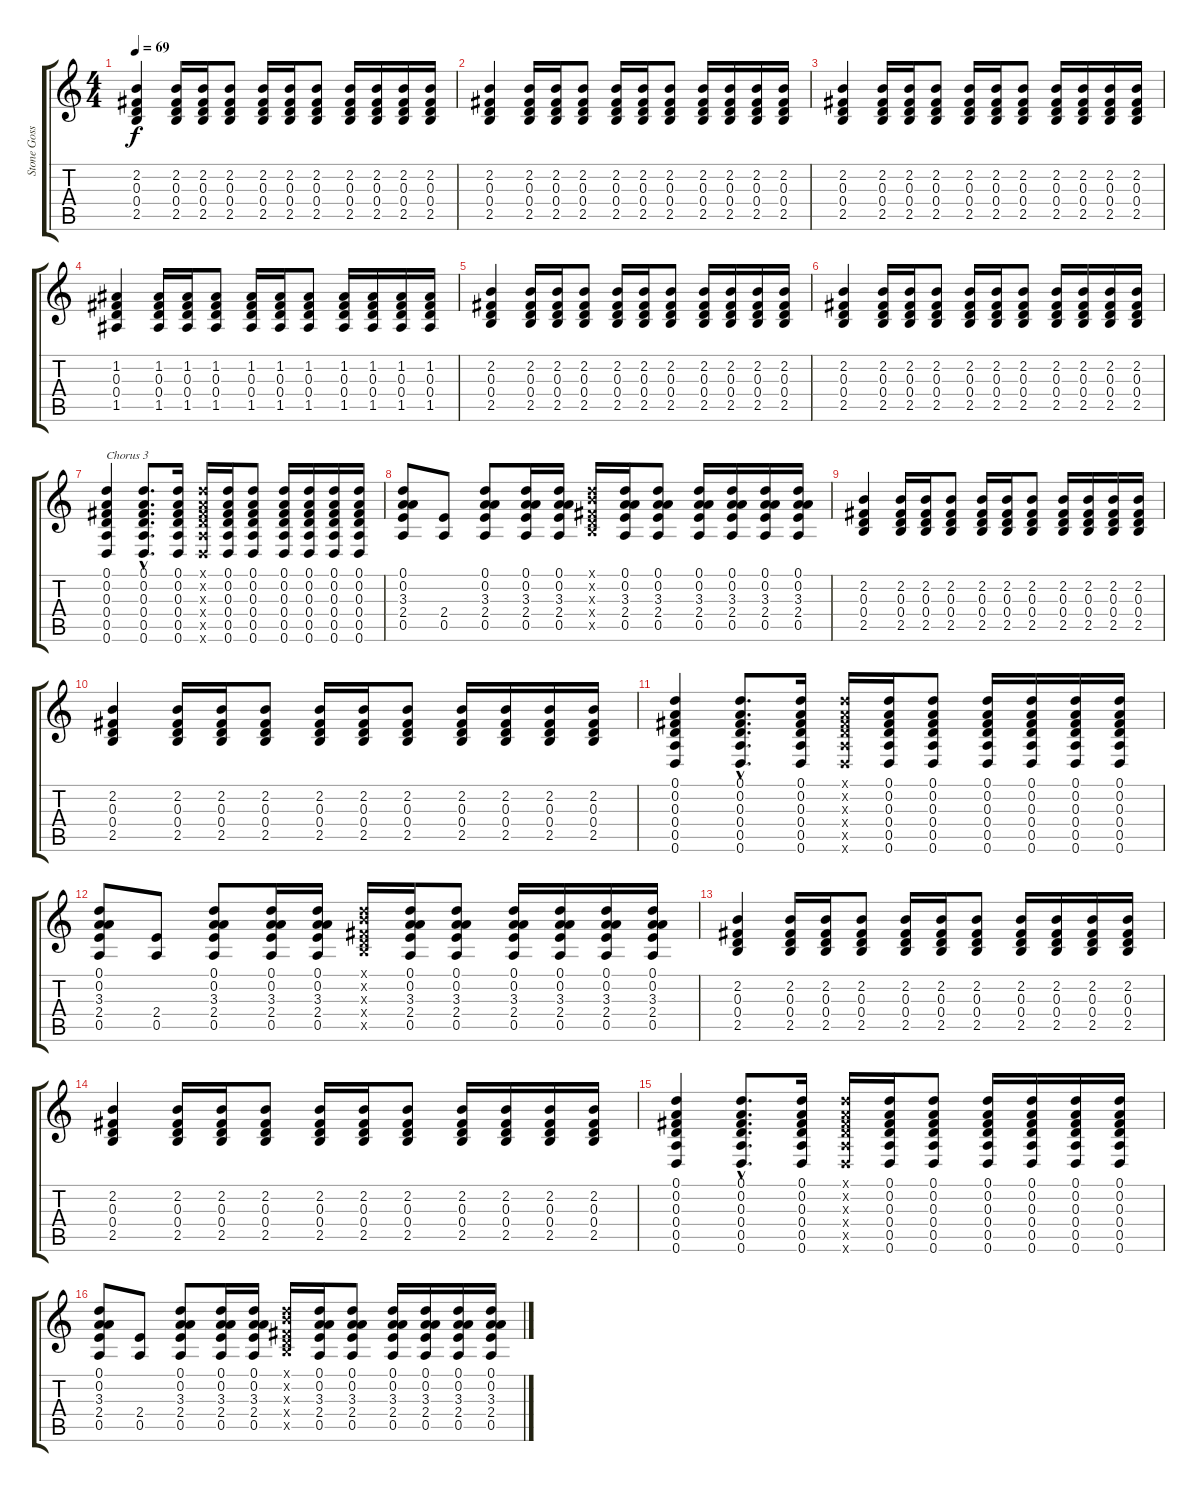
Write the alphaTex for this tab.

\track ("Stone Gossard" "Stone Goss") {instrument acousticguitarsteel}
\staff {score tabs}
\tuning (D4 A3 Gb3 D3 A2 D2) {hide}
\ts (4 4)
\tempo 69
\clef g2
\ks c
(2.2 0.3 0.4 2.5).4{dy f} (2.2 0.3 0.4 2.5).16 (2.2 0.3 0.4 2.5).16 (2.2 0.3 0.4 2.5).8 (2.2 0.3 0.4 2.5).16 (2.2 0.3 0.4 2.5).16 (2.2 0.3 0.4 2.5).8 (2.2 0.3 0.4 2.5).16 (2.2 0.3 0.4 2.5).16 (2.2 0.3 0.4 2.5).16 (2.2 0.3 0.4 2.5).16 |
(2.2 0.3 0.4 2.5).4 (2.2 0.3 0.4 2.5).16 (2.2 0.3 0.4 2.5).16 (2.2 0.3 0.4 2.5).8 (2.2 0.3 0.4 2.5).16 (2.2 0.3 0.4 2.5).16 (2.2 0.3 0.4 2.5).8 (2.2 0.3 0.4 2.5).16 (2.2 0.3 0.4 2.5).16 (2.2 0.3 0.4 2.5).16 (2.2 0.3 0.4 2.5).16 |
(2.2 0.3 0.4 2.5).4 (2.2 0.3 0.4 2.5).16 (2.2 0.3 0.4 2.5).16 (2.2 0.3 0.4 2.5).8 (2.2 0.3 0.4 2.5).16 (2.2 0.3 0.4 2.5).16 (2.2 0.3 0.4 2.5).8 (2.2 0.3 0.4 2.5).16 (2.2 0.3 0.4 2.5).16 (2.2 0.3 0.4 2.5).16 (2.2 0.3 0.4 2.5).16 |
(1.2 0.3 0.4 1.5).4 (1.2 0.3 0.4 1.5).16 (1.2 0.3 0.4 1.5).16 (1.2 0.3 0.4 1.5).8 (1.2 0.3 0.4 1.5).16 (1.2 0.3 0.4 1.5).16 (1.2 0.3 0.4 1.5).8 (1.2 0.3 0.4 1.5).16 (1.2 0.3 0.4 1.5).16 (1.2 0.3 0.4 1.5).16 (1.2 0.3 0.4 1.5).16 |
(2.2 0.3 0.4 2.5).4 (2.2 0.3 0.4 2.5).16 (2.2 0.3 0.4 2.5).16 (2.2 0.3 0.4 2.5).8 (2.2 0.3 0.4 2.5).16 (2.2 0.3 0.4 2.5).16 (2.2 0.3 0.4 2.5).8 (2.2 0.3 0.4 2.5).16 (2.2 0.3 0.4 2.5).16 (2.2 0.3 0.4 2.5).16 (2.2 0.3 0.4 2.5).16 |
(2.2 0.3 0.4 2.5).4 (2.2 0.3 0.4 2.5).16 (2.2 0.3 0.4 2.5).16 (2.2 0.3 0.4 2.5).8 (2.2 0.3 0.4 2.5).16 (2.2 0.3 0.4 2.5).16 (2.2 0.3 0.4 2.5).8 (2.2 0.3 0.4 2.5).16 (2.2 0.3 0.4 2.5).16 (2.2 0.3 0.4 2.5).16 (2.2 0.3 0.4 2.5).16 |
(0.1 0.2 0.3 0.4 0.5 0.6).4{txt "Chorus 3"} (0.1{hac} 0.2{hac} 0.3{hac} 0.4{hac} 0.5{hac} 0.6{hac}).8{d} (0.1 0.2 0.3 0.4 0.5 0.6).16 (0.1{x} 0.2{x} 0.3{x} 0.4{x} 0.5{x} 0.6{x}).16 (0.1 0.2 0.3 0.4 0.5 0.6).16 (0.1 0.2 0.3 0.4 0.5 0.6).8 (0.1 0.2 0.3 0.4 0.5 0.6).16 (0.1 0.2 0.3 0.4 0.5 0.6).16 (0.1 0.2 0.3 0.4 0.5 0.6).16 (0.1 0.2 0.3 0.4 0.5 0.6).16 |
(0.1 0.2 3.3 2.4 0.5).8 (2.4 0.5).8 (0.1 0.2 3.3 2.4 0.5).8 (0.1 0.2 3.3 2.4 0.5).16 (0.1 0.2 3.3 2.4 0.5).16 (0.1{x} 2.2{x} 0.3{x} 0.4{x} 2.5{x}).16 (0.1 0.2 3.3 2.4 0.5).16 (0.1 0.2 3.3 2.4 0.5).8 (0.1 0.2 3.3 2.4 0.5).16 (0.1 0.2 3.3 2.4 0.5).16 (0.1 0.2 3.3 2.4 0.5).16 (0.1 0.2 3.3 2.4 0.5).16 |
(2.2 0.3 0.4 2.5).4 (2.2 0.3 0.4 2.5).16 (2.2 0.3 0.4 2.5).16 (2.2 0.3 0.4 2.5).8 (2.2 0.3 0.4 2.5).16 (2.2 0.3 0.4 2.5).16 (2.2 0.3 0.4 2.5).8 (2.2 0.3 0.4 2.5).16 (2.2 0.3 0.4 2.5).16 (2.2 0.3 0.4 2.5).16 (2.2 0.3 0.4 2.5).16 |
(2.2 0.3 0.4 2.5).4 (2.2 0.3 0.4 2.5).16 (2.2 0.3 0.4 2.5).16 (2.2 0.3 0.4 2.5).8 (2.2 0.3 0.4 2.5).16 (2.2 0.3 0.4 2.5).16 (2.2 0.3 0.4 2.5).8 (2.2 0.3 0.4 2.5).16 (2.2 0.3 0.4 2.5).16 (2.2 0.3 0.4 2.5).16 (2.2 0.3 0.4 2.5).16 |
(0.1 0.2 0.3 0.4 0.5 0.6).4 (0.1{hac} 0.2{hac} 0.3{hac} 0.4{hac} 0.5{hac} 0.6{hac}).8{d} (0.1 0.2 0.3 0.4 0.5 0.6).16 (0.1{x} 0.2{x} 0.3{x} 0.4{x} 0.5{x} 0.6{x}).16 (0.1 0.2 0.3 0.4 0.5 0.6).16 (0.1 0.2 0.3 0.4 0.5 0.6).8 (0.1 0.2 0.3 0.4 0.5 0.6).16 (0.1 0.2 0.3 0.4 0.5 0.6).16 (0.1 0.2 0.3 0.4 0.5 0.6).16 (0.1 0.2 0.3 0.4 0.5 0.6).16 |
(0.1 0.2 3.3 2.4 0.5).8 (2.4 0.5).8 (0.1 0.2 3.3 2.4 0.5).8 (0.1 0.2 3.3 2.4 0.5).16 (0.1 0.2 3.3 2.4 0.5).16 (0.1{x} 2.2{x} 0.3{x} 0.4{x} 2.5{x}).16 (0.1 0.2 3.3 2.4 0.5).16 (0.1 0.2 3.3 2.4 0.5).8 (0.1 0.2 3.3 2.4 0.5).16 (0.1 0.2 3.3 2.4 0.5).16 (0.1 0.2 3.3 2.4 0.5).16 (0.1 0.2 3.3 2.4 0.5).16 |
(2.2 0.3 0.4 2.5).4 (2.2 0.3 0.4 2.5).16 (2.2 0.3 0.4 2.5).16 (2.2 0.3 0.4 2.5).8 (2.2 0.3 0.4 2.5).16 (2.2 0.3 0.4 2.5).16 (2.2 0.3 0.4 2.5).8 (2.2 0.3 0.4 2.5).16 (2.2 0.3 0.4 2.5).16 (2.2 0.3 0.4 2.5).16 (2.2 0.3 0.4 2.5).16 |
(2.2 0.3 0.4 2.5).4 (2.2 0.3 0.4 2.5).16 (2.2 0.3 0.4 2.5).16 (2.2 0.3 0.4 2.5).8 (2.2 0.3 0.4 2.5).16 (2.2 0.3 0.4 2.5).16 (2.2 0.3 0.4 2.5).8 (2.2 0.3 0.4 2.5).16 (2.2 0.3 0.4 2.5).16 (2.2 0.3 0.4 2.5).16 (2.2 0.3 0.4 2.5).16 |
(0.1 0.2 0.3 0.4 0.5 0.6).4 (0.1{hac} 0.2{hac} 0.3{hac} 0.4{hac} 0.5{hac} 0.6{hac}).8{d} (0.1 0.2 0.3 0.4 0.5 0.6).16 (0.1{x} 0.2{x} 0.3{x} 0.4{x} 0.5{x} 0.6{x}).16 (0.1 0.2 0.3 0.4 0.5 0.6).16 (0.1 0.2 0.3 0.4 0.5 0.6).8 (0.1 0.2 0.3 0.4 0.5 0.6).16 (0.1 0.2 0.3 0.4 0.5 0.6).16 (0.1 0.2 0.3 0.4 0.5 0.6).16 (0.1 0.2 0.3 0.4 0.5 0.6).16 |
(0.1 0.2 3.3 2.4 0.5).8 (2.4 0.5).8 (0.1 0.2 3.3 2.4 0.5).8 (0.1 0.2 3.3 2.4 0.5).16 (0.1 0.2 3.3 2.4 0.5).16 (0.1{x} 2.2{x} 0.3{x} 0.4{x} 2.5{x}).16 (0.1 0.2 3.3 2.4 0.5).16 (0.1 0.2 3.3 2.4 0.5).8 (0.1 0.2 3.3 2.4 0.5).16 (0.1 0.2 3.3 2.4 0.5).16 (0.1 0.2 3.3 2.4 0.5).16 (0.1 0.2 3.3 2.4 0.5).16
